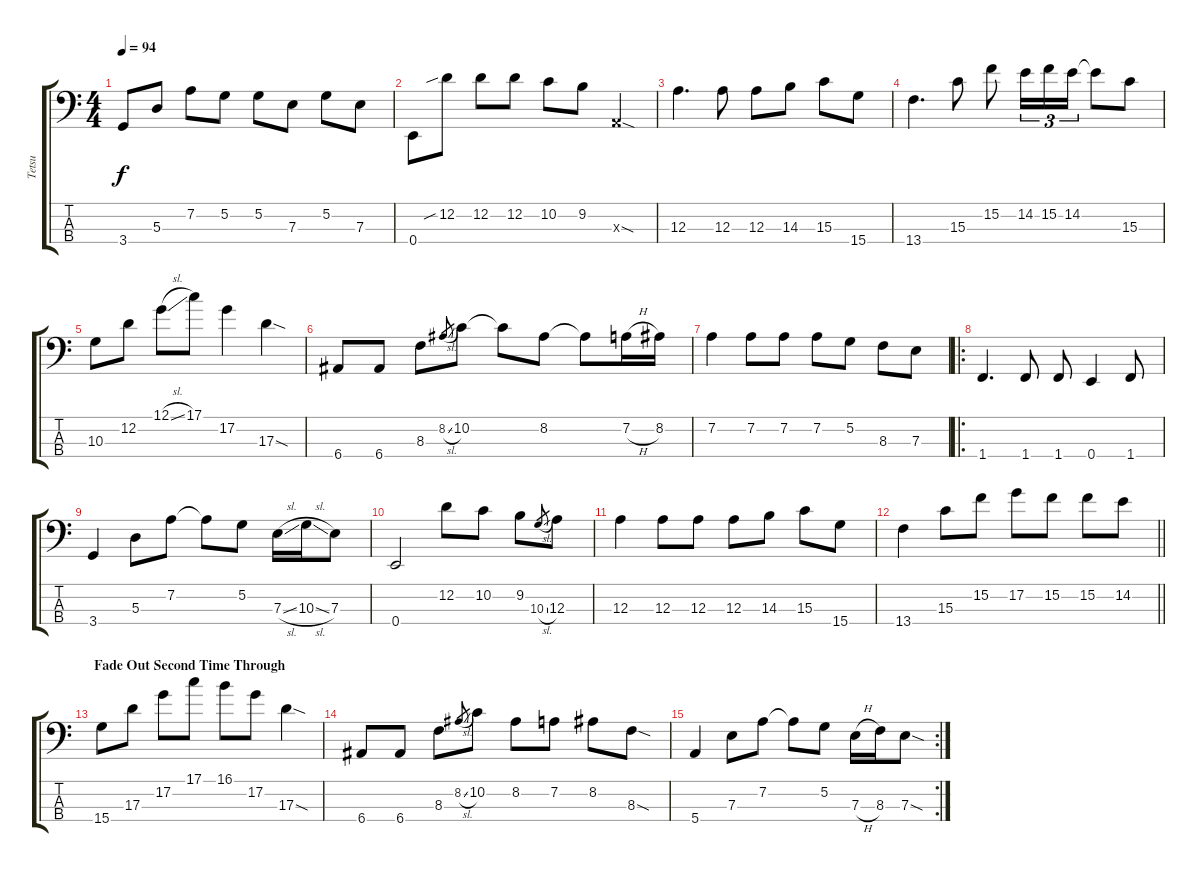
\track ("Tetsu" "Tetsu") {instrument electricbasspick}
\staff {score tabs}
\tuning (G2 D2 A1 E1) {hide}
\ts (4 4)
\tempo 94
\clef f4
\ks c
3.4.8{dy f} 5.3.8 7.2.8 5.2.8 5.2.8 7.3.8 5.2.8 7.3.8 |
0.4.8 12.2{sib}.8 12.2.8 12.2.8 10.2.8 9.2.8 0.3{sod x}.4 |
12.3.4{d} 12.3.8 12.3.8 14.3.8 15.3.8 15.4.8 |
13.4.4{d} 15.3.8 15.2.8 14.2.16{tu (3 2)} 15.2.16{tu (3 2)} 14.2.16{tu (3 2)} 14.2{t}.8 15.3.8 |
10.3.8 12.2.8 12.1{sl}.8 17.1.8 17.2.4 17.3{sod}.4 |
6.4.8 6.4.8 8.3.8 8.2{sl}.8{gr} 10.2.8 10.2{t}.8 8.2.8 8.2{t}.8 7.2{h}.16 8.2.16 |
7.2.4 7.2.8 7.2.8 7.2.8 5.2.8 8.3.8 7.3.8 |
\ro
1.4.4{d} 1.4.8 1.4.8 0.4.4 1.4.8 |
3.4.4 5.3.8 7.2.8 7.2{t}.8 5.2.8 7.3{sl}.16 10.3{sl}.16 7.3.8 |
0.4.2 12.2.8 10.2.8 9.2.8 10.3{sl}.8{gr} 12.3.8 |
12.3.4 12.3.8 12.3.8 12.3.8 14.3.8 15.3.8 15.4.8 |
\barLineRight lightlight
13.4.4 15.3.8 15.2.8 17.2.8 15.2.8 15.2.8 14.2.8 |
\section ("" "Fade Out Second Time Through")
15.4.8 17.3.8 17.2.8 17.1.8 16.1.8 17.2.8 17.3{sod}.4 |
6.4.8 6.4.8 8.3.8 8.2{sl}.8{gr} 10.2.8 8.2.8 7.2.8 8.2.8 8.3{sod}.8 |
\rc 2
5.4.4 7.3.8 7.2.8 7.2{t}.8 5.2.8 7.3{h}.16 8.3.16 7.3{sod}.8
